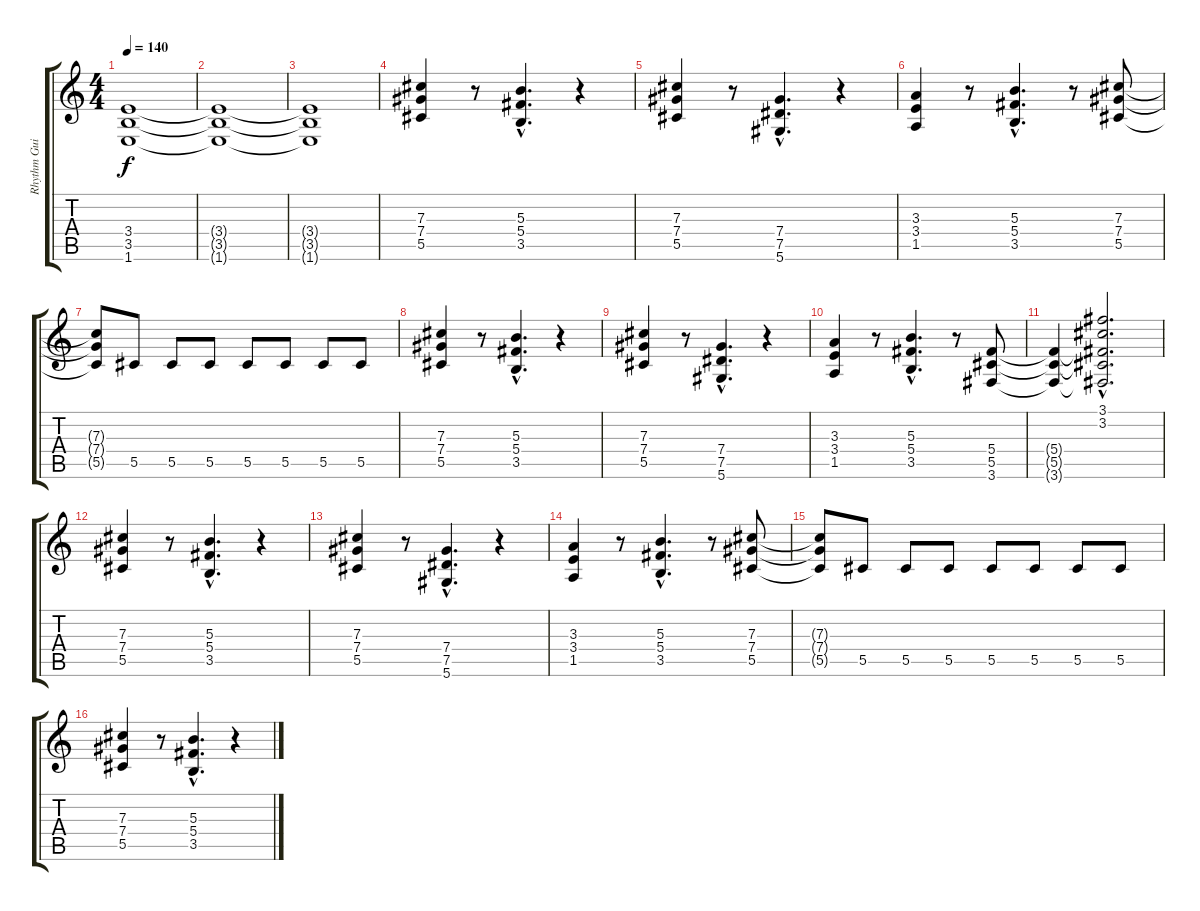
\track ("Rhythm Guitar" "Rhythm Gui") {instrument overdrivenguitar}
\staff {score tabs}
\tuning (Eb4 Bb3 Gb3 Db3 Ab2 Eb2) {hide}
\ts (4 4)
\tempo 140
\clef g2
\ks c
(3.4{t} 3.5{t} 1.6{t}).1{dy f} |
(3.4{t} 3.5{t} 1.6{t}).1 |
(3.4{t} 3.5{t} 1.6{t}).1 |
(7.3 7.4 5.5).4 r.8 (5.3{hac} 5.4{hac} 3.5{hac}).4{d} r.4 |
(7.3 7.4 5.5).4 r.8 (7.4{hac} 7.5{hac} 5.6{hac}).4{d} r.4 |
(3.3 3.4 1.5).4 r.8 (5.3{hac} 5.4{hac} 3.5{hac}).4{d} r.8 (7.3 7.4 5.5).8 |
(7.3{t} 7.4{t} 5.5{t}).8 5.5.8 5.5.8 5.5.8 5.5.8 5.5.8 5.5.8 5.5.8 |
(7.3 7.4 5.5).4 r.8 (5.3{hac} 5.4{hac} 3.5{hac}).4{d} r.4 |
(7.3 7.4 5.5).4 r.8 (7.4{hac} 7.5{hac} 5.6{hac}).4{d} r.4 |
(3.3 3.4 1.5).4 r.8 (5.3{hac} 5.4{hac} 3.5{hac}).4{d} r.8 (5.4 5.5 3.6).8 |
(5.4{t} 5.5{t} 3.6{t}).4 (3.1{hac} 3.2{hac} 5.4{hac t} 5.5{hac t} 3.6{hac t}).2{d} |
(7.3 7.4 5.5).4 r.8 (5.3{hac} 5.4{hac} 3.5{hac}).4{d} r.4 |
(7.3 7.4 5.5).4 r.8 (7.4{hac} 7.5{hac} 5.6{hac}).4{d} r.4 |
(3.3 3.4 1.5).4 r.8 (5.3{hac} 5.4{hac} 3.5{hac}).4{d} r.8 (7.3 7.4 5.5).8 |
(7.3{t} 7.4{t} 5.5{t}).8 5.5.8 5.5.8 5.5.8 5.5.8 5.5.8 5.5.8 5.5.8 |
(7.3 7.4 5.5).4 r.8 (5.3{hac} 5.4{hac} 3.5{hac}).4{d} r.4
